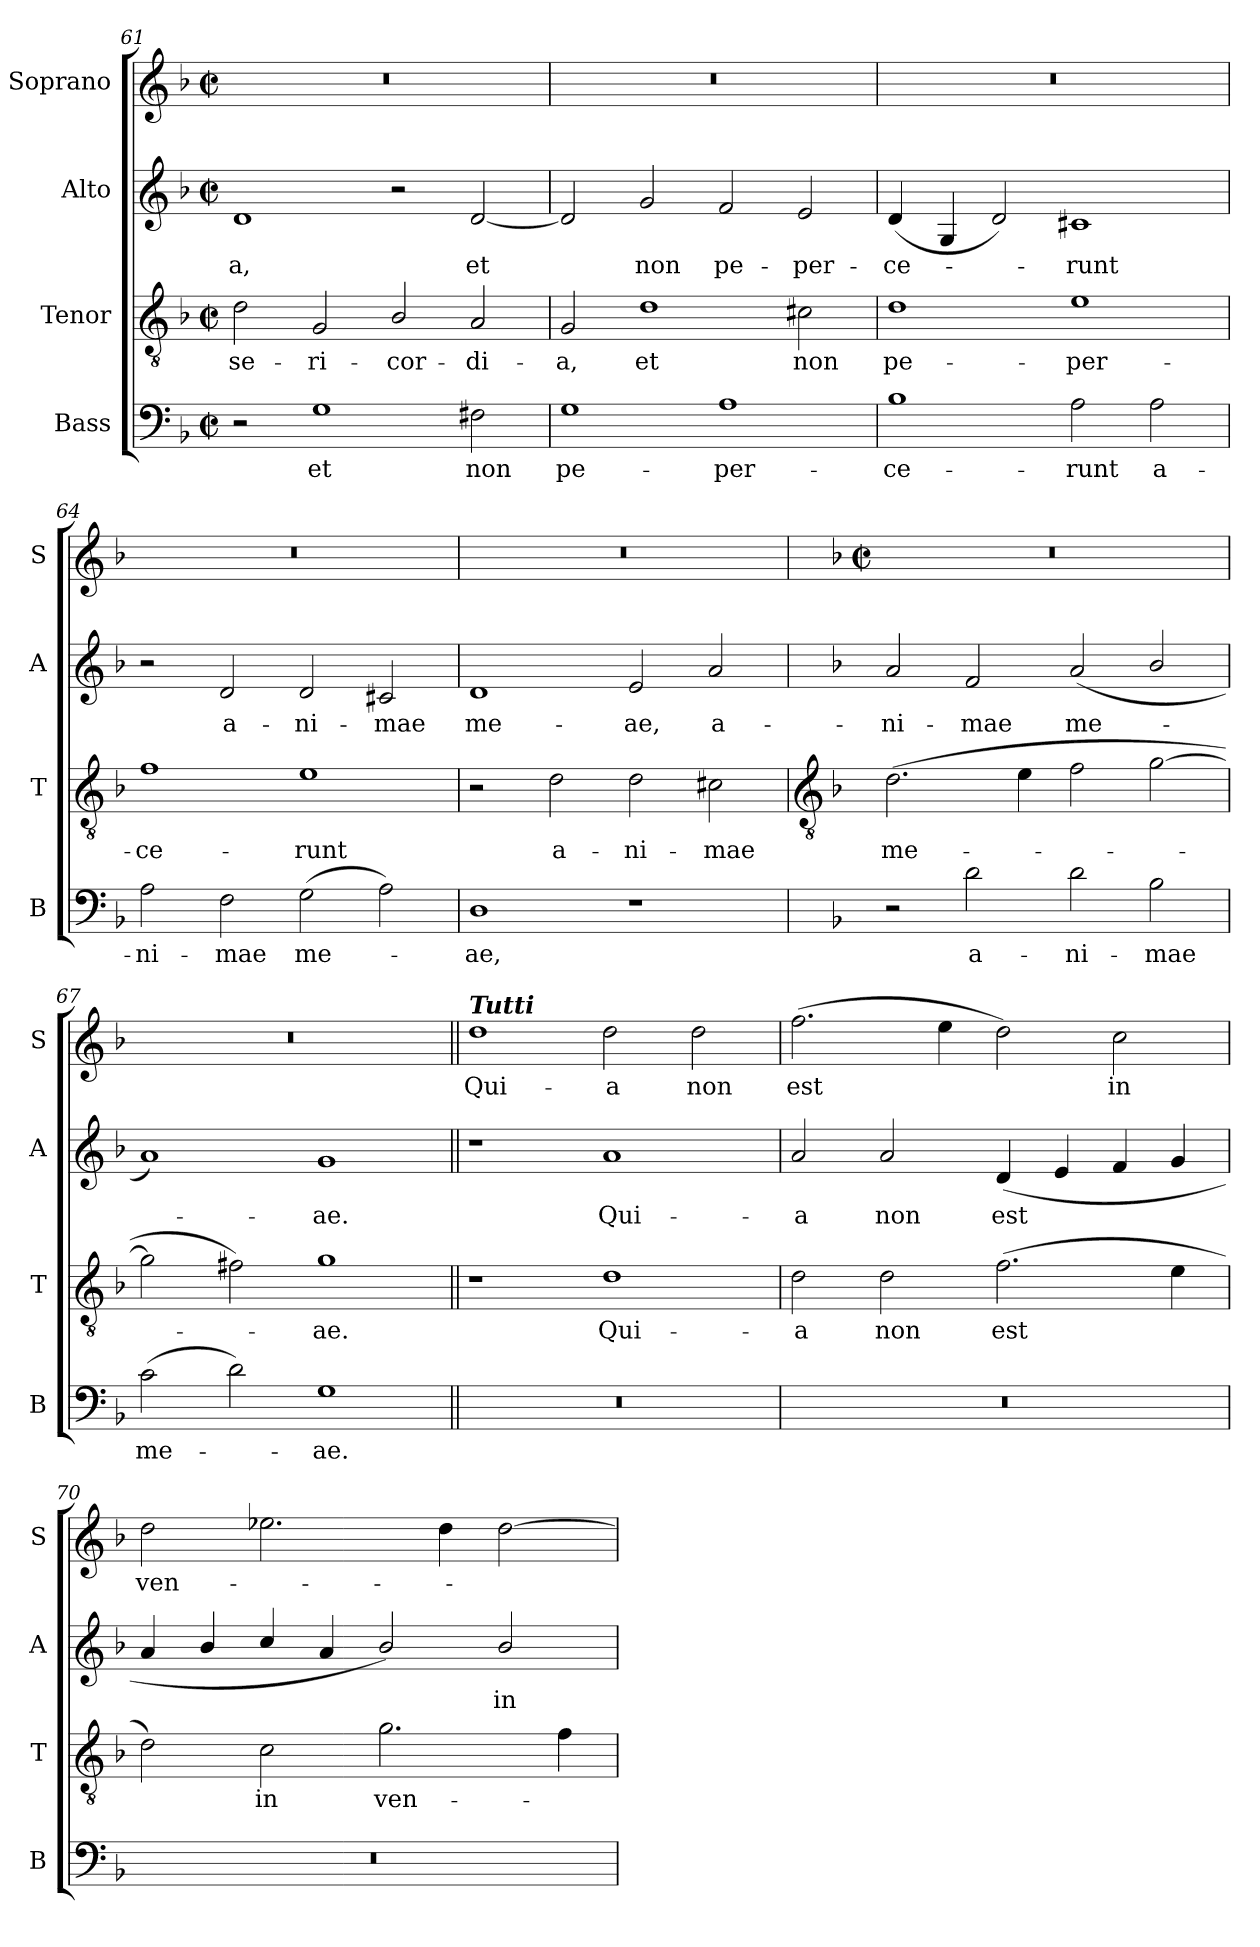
**kern	**text	**kern	**text	**kern	**text	**kern	**text
*part4	*part4	*part3	*part3	*part2	*part2	*part1	*part1
*staff4	*staff4	*staff3	*staff3	*staff2	*staff2	*staff1	*staff1
*I"Bass	*	*I"Tenor	*	*I"Alto	*	*I"Soprano	*
*I'B	*	*I'T	*	*I'A	*	*I'S	*
*clefF4	*	*clefGv2	*	*clefG2	*	*clefG2	*
*k[b-]	*	*k[b-]	*	*k[b-]	*	*k[b-]	*
*F:	*	*F:	*	*F:	*	*F:	*
*M4/2	*	*M4/2	*	*M4/2	*	*M4/2	*
*met(c|)	*	*met(c|)	*	*met(c|)	*	*met(c|)	*
=61	=61	=61	=61	=61	=61	=61	=61
!	!	!	!LO:LY:b	!	!LO:LY:b	!	!
2r	.	2d	-se-	1d	-a,	0r	.
!	!LO:LY:b	!	!LO:LY:b	!	!	!	!
1G	et	2G	-ri-	.	.	.	.
!	!	!	!LO:LY:b	!	!	!	!
.	.	2B-/	-cor-	2r	.	.	.
!	!LO:LY:b	!	!LO:LY:b	!	!LO:LY:b	!	!
2F#X	non	2A	-di-	[2d	et	.	.
=62	=62	=62	=62	=62	=62	=62	=62
!	!LO:LY:b	!	!LO:LY:b	!	!	!	!
1G	pe-	2G	-a,	2d]	.	0r	.
!	!	!	!LO:LY:b	!	!LO:LY:b	!	!
.	.	1d	et	2g	non	.	.
!	!LO:LY:b	!	!	!	!LO:LY:b	!	!
1A	-per-	.	.	2f	pe-	.	.
!	!	!	!LO:LY:b	!	!LO:LY:b	!	!
.	.	2c#X	non	2e	-per-	.	.
=63	=63	=63	=63	=63	=63	=63	=63
!	!LO:LY:b	!	!LO:LY:b	!	!LO:LY:b	!	!
1B-	-ce-	1d	pe-	(<4d	-ce-	0r	.
.	.	.	.	4G	.	.	.
.	.	.	.	2d)	.	.	.
!	!LO:LY:b	!	!LO:LY:b	!	!LO:LY:b	!	!
2A	-runt	1e	-per-	1c#X	runt	.	.
!	!LO:LY:b	!	!	!	!	!	!
2A	a-	.	.	.	.	.	.
=64	=64	=64	=64	=64	=64	=64	=64
!	!LO:LY:b	!	!LO:LY:b	!	!	!	!
2A	-ni-	1f	-ce-	2r	.	0r	.
!	!LO:LY:b	!	!	!	!LO:LY:b	!	!
2F	-mae	.	.	2d	a-	.	.
!	!LO:LY:b	!	!LO:LY:b	!	!LO:LY:b	!	!
(>2G	me-	1e	-runt	2d	-ni-	.	.
!	!	!	!	!	!LO:LY:b	!	!
2A)	.	.	.	2c#X	-mae	.	.
=65	=65	=65	=65	=65	=65	=65	=65
!	!LO:LY:b	!	!	!	!LO:LY:b	!	!
1D	ae,	2r	.	1d	me-	0r	.
!	!	!	!LO:LY:b	!	!	!	!
.	.	2d	a-	.	.	.	.
!	!	!	!LO:LY:b	!	!LO:LY:b	!	!
1r	.	2d	-ni-	2e	-ae,	.	.
!	!	!	!LO:LY:b	!	!LO:LY:b	!	!
.	.	2c#X	-mae	2a	a-	.	.
!!LO:LB:g=z
=66	=66	=66	=66	=66	=66	=66	=66
*	*	*clefGv2	*	*	*	*	*
*	*	*	*	*	*	*k[b-]	*
*	*	*	*	*	*	*F:	*
*	*	*	*	*	*	*M4/2	*
*	*	*	*	*	*	*met(c|)	*
!	!	!	!LO:LY:b	!	!LO:LY:b	!	!
2r	.	(>2.d	me-	2a	-ni-	0r	.
!	!LO:LY:b	!	!	!	!LO:LY:b	!	!
2d	a-	.	.	2f	-mae	.	.
.	.	4e	.	.	.	.	.
!	!LO:LY:b	!	!	!	!LO:LY:b	!	!
2d	-ni-	2f	.	(<2a	me-	.	.
!	!LO:LY:b	!	!	!	!	!	!
2B-	-mae	[2g	.	2b-/	.	.	.
=67	=67	=67	=67	=67	=67	=67	=67
!	!LO:LY:b	!	!	!	!	!	!
(>2c	me-	2g]	.	1a)	.	0r	.
2d)	.	2f#X)	.	.	.	.	.
!	!LO:LY:b	!	!LO:LY:b	!	!LO:LY:b	!	!
1G	ae.	1g	ae.	1g	ae.	.	.
=68||	=68||	=68||	=68||	=68||	=68||	=68||	=68||
!	!	!	!	!	!	!LO:TX:a:Bi:t=Tutti	!
!	!	!	!	!	!	!	!LO:LY:b
0r	.	1r	.	1r	.	1dd	Qui-
!	!	!	!LO:LY:b	!	!LO:LY:b	!	!LO:LY:b
.	.	1d	Qui-	1a	Qui-	2dd	-a
!	!	!	!	!	!	!	!LO:LY:b
.	.	.	.	.	.	2dd	non
=69	=69	=69	=69	=69	=69	=69	=69
!	!	!	!LO:LY:b	!	!LO:LY:b	!	!LO:LY:b
0r	.	2d	-a	2a	-a	(>2.ff	est
!	!	!	!LO:LY:b	!	!LO:LY:b	!	!
.	.	2d	non	2a	non	.	.
.	.	.	.	.	.	4ee	.
!	!	!	!LO:LY:b	!	!LO:LY:b	!	!
.	.	(>2.f	est	(<4d	est	2dd)	.
.	.	.	.	4e	.	.	.
!	!	!	!	!	!	!	!LO:LY:b
.	.	.	.	4f	.	2cc	in
.	.	4e	.	4g	.	.	.
=70	=70	=70	=70	=70	=70	=70	=70
!	!	!	!	!	!	!	!LO:LY:b
0r	.	2d)	.	4a	.	2dd	ven-
.	.	.	.	4b-/	.	.	.
!	!	!	!LO:LY:b	!	!	!	!
.	.	2c	in	4cc/	.	2.ee-X	.
.	.	.	.	4a	.	.	.
!	!	!	!LO:LY:b	!	!	!	!
.	.	2.g	ven-	2b-/)	.	.	.
.	.	.	.	.	.	4dd	.
!	!	!	!	!	!LO:LY:b	!	!
.	.	.	.	2b-/	in	[2dd	.
.	.	4f	.	.	.	.	.
=	=	=	=	=	=	=	=
*-	*-	*-	*-	*-	*-	*-	*-
